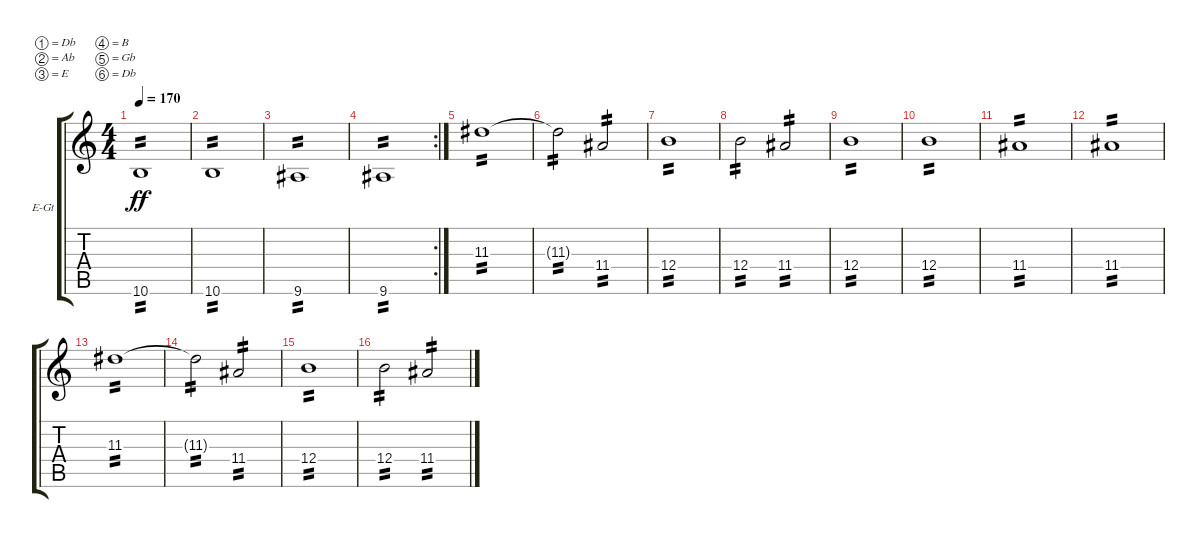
\defaultSystemsLayout 4
\bracketExtendMode groupsimilarinstruments
\firstSystemTrackNameOrientation horizontal
\otherSystemsTrackNameOrientation horizontal
\track ("OutroGt2" "E-Gt") {instrument distortionguitar}
\staff {score tabs}
\tuning (Db4 Ab3 E3 B2 Gb2 Db2)
\ts (4 4)
\tempo 170
\clef g2
\scale
0.333333
\ks c
10.6.1{tp 2 dy ff} |
\scale
0.322917 10.6.1{tp 2} |
\scale
0.322917 9.6.1{tp 2} |
\rc 2
\scale
0.354167 9.6.1{tp 2} |
\scale
0.333333 11.3.1{tp 2} |
\scale
0.333333 11.3{t}.2{tp 2} 11.4.2{tp 2} |
\scale
0.333333 12.4.1{tp 2} |
\scale
0.333333 12.4.2{tp 2} 11.4.2{tp 2} |
\scale
0.333333 12.4.1{tp 2} |
\scale
0.333333 12.4.1{tp 2} |
\scale
0.333333 11.4.1{tp 2} |
\scale
0.333333 11.4.1{tp 2} |
\scale
0.333333 11.3.1{tp 2} |
\scale
0.333333 11.3{t}.2{tp 2} 11.4.2{tp 2} |
\scale
0.333333 12.4.1{tp 2} |
\scale
0.333333 12.4.2{tp 2} 11.4.2{tp 2}
